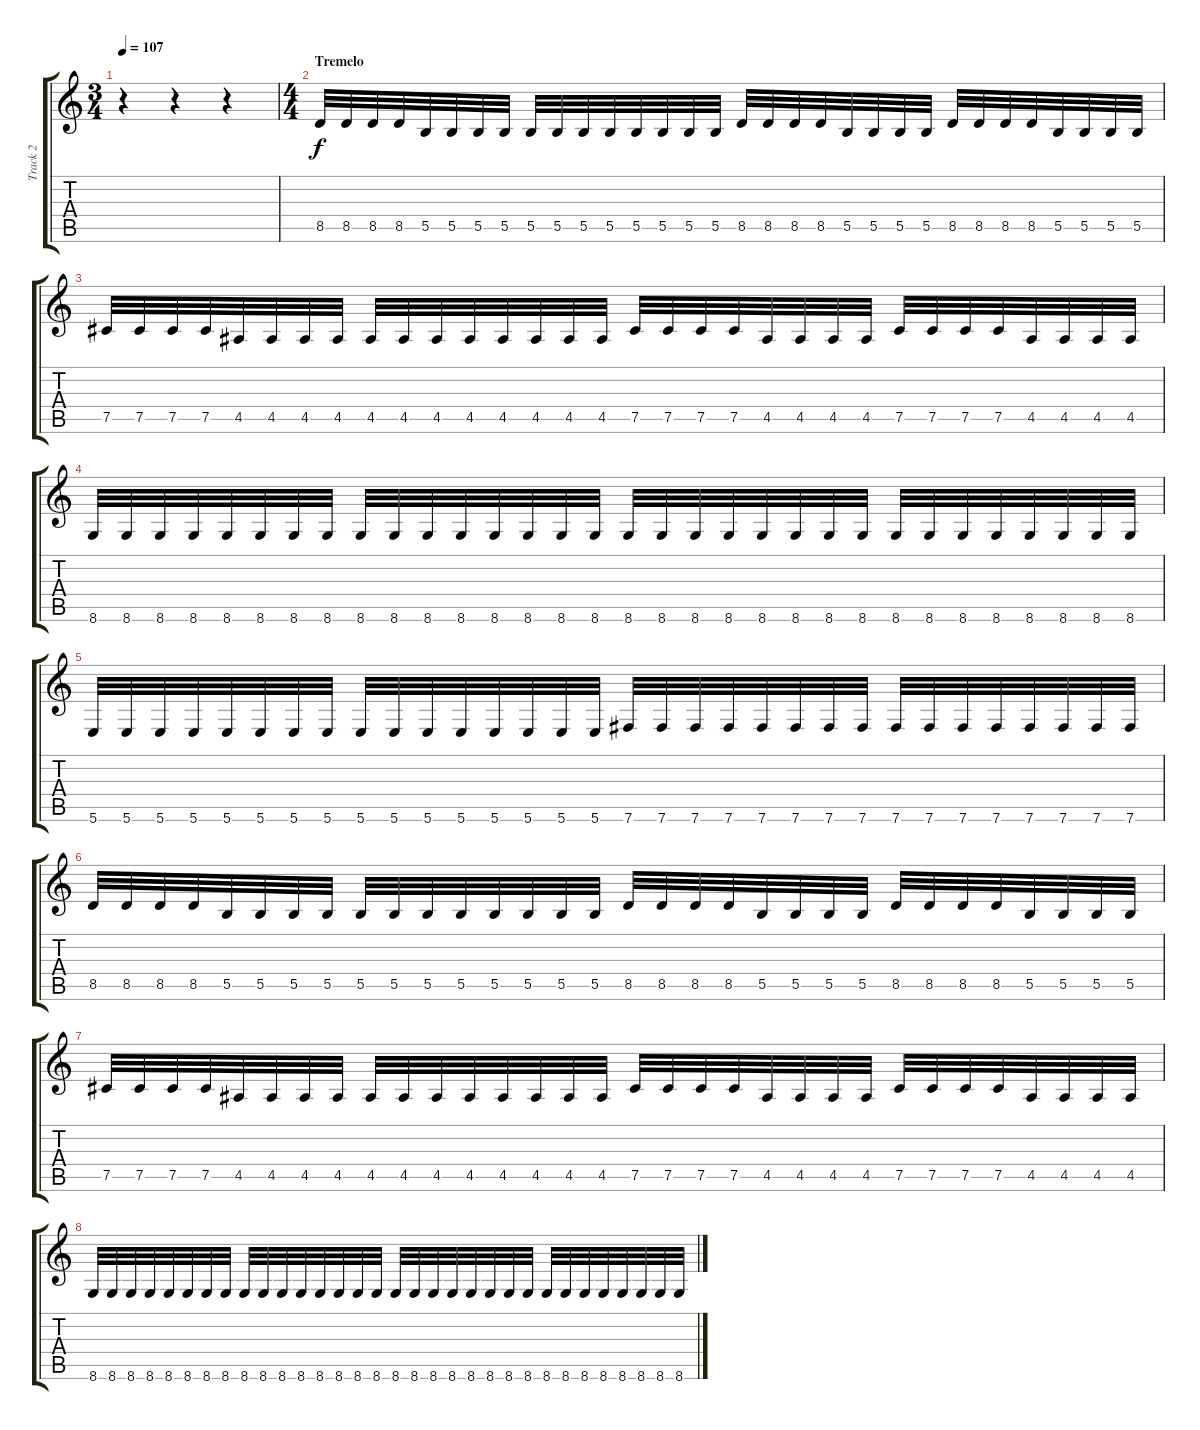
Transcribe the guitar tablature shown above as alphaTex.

\track ("Track 2" "Track 2") {instrument distortionguitar}
\staff {score tabs}
\tuning (Db4 Ab3 E3 B2 Gb2 B1) {hide}
\ts (3 4)
\tempo 107
\clef g2
\ks c
r.4{dy f} r.4 r.4 |
\ts (4 4)
\section ("" "Tremelo")
8.5.32 8.5.32 8.5.32 8.5.32 5.5.32 5.5.32 5.5.32 5.5.32 5.5.32 5.5.32 5.5.32 5.5.32 5.5.32 5.5.32 5.5.32 5.5.32 8.5.32 8.5.32 8.5.32 8.5.32 5.5.32 5.5.32 5.5.32 5.5.32 8.5.32 8.5.32 8.5.32 8.5.32 5.5.32 5.5.32 5.5.32 5.5.32 |
7.5.32 7.5.32 7.5.32 7.5.32 4.5.32 4.5.32 4.5.32 4.5.32 4.5.32 4.5.32 4.5.32 4.5.32 4.5.32 4.5.32 4.5.32 4.5.32 7.5.32 7.5.32 7.5.32 7.5.32 4.5.32 4.5.32 4.5.32 4.5.32 7.5.32 7.5.32 7.5.32 7.5.32 4.5.32 4.5.32 4.5.32 4.5.32 |
8.6.32 8.6.32 8.6.32 8.6.32 8.6.32 8.6.32 8.6.32 8.6.32 8.6.32 8.6.32 8.6.32 8.6.32 8.6.32 8.6.32 8.6.32 8.6.32 8.6.32 8.6.32 8.6.32 8.6.32 8.6.32 8.6.32 8.6.32 8.6.32 8.6.32 8.6.32 8.6.32 8.6.32 8.6.32 8.6.32 8.6.32 8.6.32 |
5.6.32 5.6.32 5.6.32 5.6.32 5.6.32 5.6.32 5.6.32 5.6.32 5.6.32 5.6.32 5.6.32 5.6.32 5.6.32 5.6.32 5.6.32 5.6.32 7.6.32 7.6.32 7.6.32 7.6.32 7.6.32 7.6.32 7.6.32 7.6.32 7.6.32 7.6.32 7.6.32 7.6.32 7.6.32 7.6.32 7.6.32 7.6.32 |
8.5.32 8.5.32 8.5.32 8.5.32 5.5.32 5.5.32 5.5.32 5.5.32 5.5.32 5.5.32 5.5.32 5.5.32 5.5.32 5.5.32 5.5.32 5.5.32 8.5.32 8.5.32 8.5.32 8.5.32 5.5.32 5.5.32 5.5.32 5.5.32 8.5.32 8.5.32 8.5.32 8.5.32 5.5.32 5.5.32 5.5.32 5.5.32 |
7.5.32 7.5.32 7.5.32 7.5.32 4.5.32 4.5.32 4.5.32 4.5.32 4.5.32 4.5.32 4.5.32 4.5.32 4.5.32 4.5.32 4.5.32 4.5.32 7.5.32 7.5.32 7.5.32 7.5.32 4.5.32 4.5.32 4.5.32 4.5.32 7.5.32 7.5.32 7.5.32 7.5.32 4.5.32 4.5.32 4.5.32 4.5.32 |
8.6.32 8.6.32 8.6.32 8.6.32 8.6.32 8.6.32 8.6.32 8.6.32 8.6.32 8.6.32 8.6.32 8.6.32 8.6.32 8.6.32 8.6.32 8.6.32 8.6.32 8.6.32 8.6.32 8.6.32 8.6.32 8.6.32 8.6.32 8.6.32 8.6.32 8.6.32 8.6.32 8.6.32 8.6.32 8.6.32 8.6.32 8.6.32
